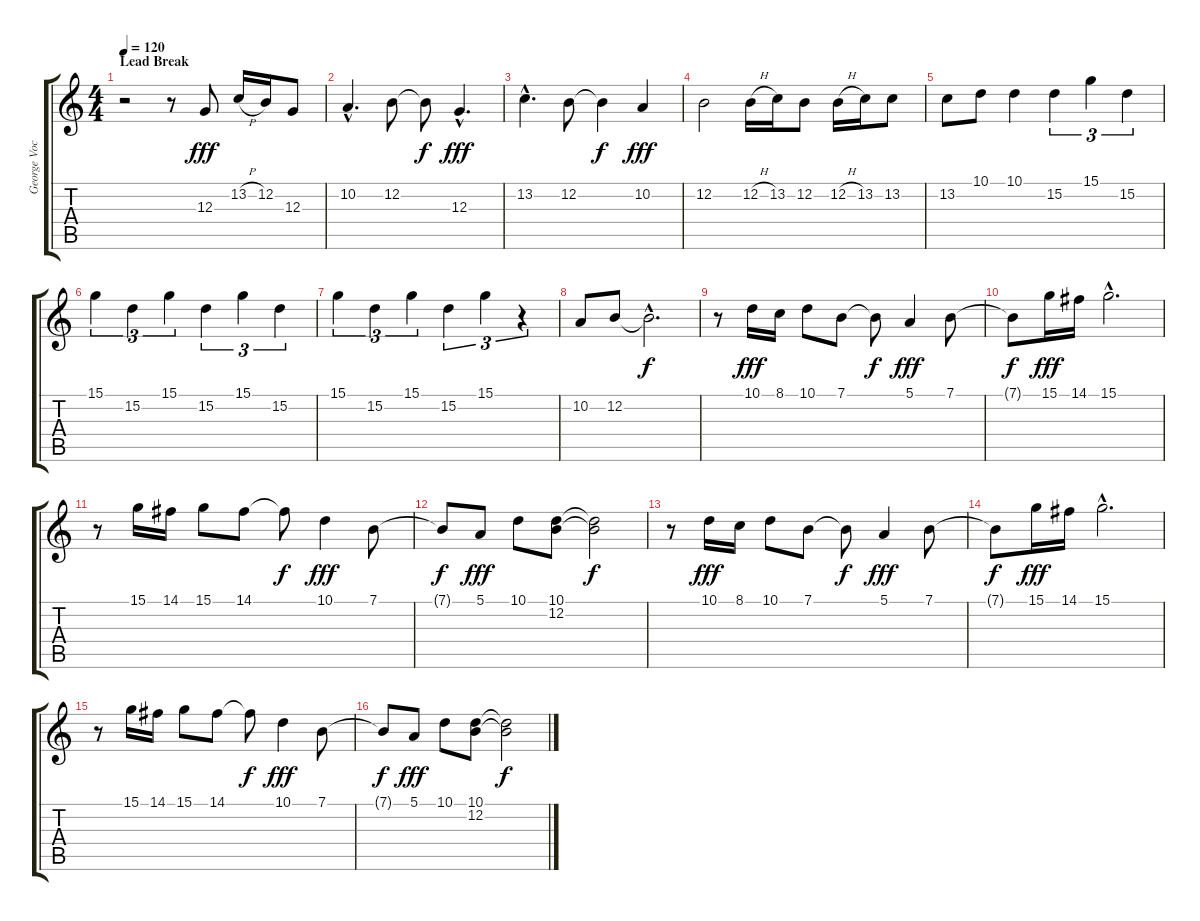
\track ("George Vocals" "George Voc") {instrument altosax}
\staff {score tabs}
\tuning (E4 B3 G3 D3 A2 E2) {hide}
\ts (4 4)
\section ("" "Lead Break")
\tempo 120
\clef g2
\ks c
r.2{dy fff volume 16 instrument overdrivenguitar} r.8 12.3.8 13.2{h}.16 12.2.16 12.3.8 |
10.2{hac}.4{d} 12.2.8 12.2{t}.8{dy f} 12.3{hac}.4{d dy fff} |
13.2{hac}.4{d} 12.2.8 12.2{t}.4{dy f} 10.2.4{dy fff} |
12.2.2 12.2{h}.16 13.2.16 12.2.8 12.2{h}.16 13.2.16 13.2.8 |
13.2.8 10.1.8 10.1.4 15.2.4{tu (3 2)} 15.1.4{tu (3 2)} 15.2.4{tu (3 2)} |
15.1.4{tu (3 2)} 15.2.4{tu (3 2)} 15.1.4{tu (3 2)} 15.2.4{tu (3 2)} 15.1.4{tu (3 2)} 15.2.4{tu (3 2)} |
15.1.4{tu (3 2)} 15.2.4{tu (3 2)} 15.1.4{tu (3 2)} 15.2.4{tu (3 2)} 15.1.4{tu (3 2)} r.4{tu (3 2)} |
10.2.8 12.2.8 12.2{hac t}.2{d dy f} |
r.8{volume 15 balance 4} 10.1.16{dy fff} 8.1.16 10.1.8 7.1.8 7.1{t}.8{dy f} 5.1.4{dy fff} 7.1.8 |
7.1{t}.8{dy f} 15.1.16{dy fff} 14.1.16 15.1{hac}.2{d} |
r.8 15.1.16 14.1.16 15.1.8 14.1.8 14.1{t}.8{dy f} 10.1.4{dy fff} 7.1.8 |
7.1{t}.8{dy f} 5.1.8{dy fff} 10.1.8 (10.1 12.2).8 (10.1{t} 12.2{t}).2{dy f} |
r.8 10.1.16{dy fff} 8.1.16 10.1.8 7.1.8 7.1{t}.8{dy f} 5.1.4{dy fff} 7.1.8 |
7.1{t}.8{dy f} 15.1.16{dy fff} 14.1.16 15.1{hac}.2{d} |
r.8 15.1.16 14.1.16 15.1.8 14.1.8 14.1{t}.8{dy f} 10.1.4{dy fff} 7.1.8 |
7.1{t}.8{dy f} 5.1.8{dy fff} 10.1.8 (10.1 12.2).8 (10.1{t} 12.2{t}).2{dy f}
